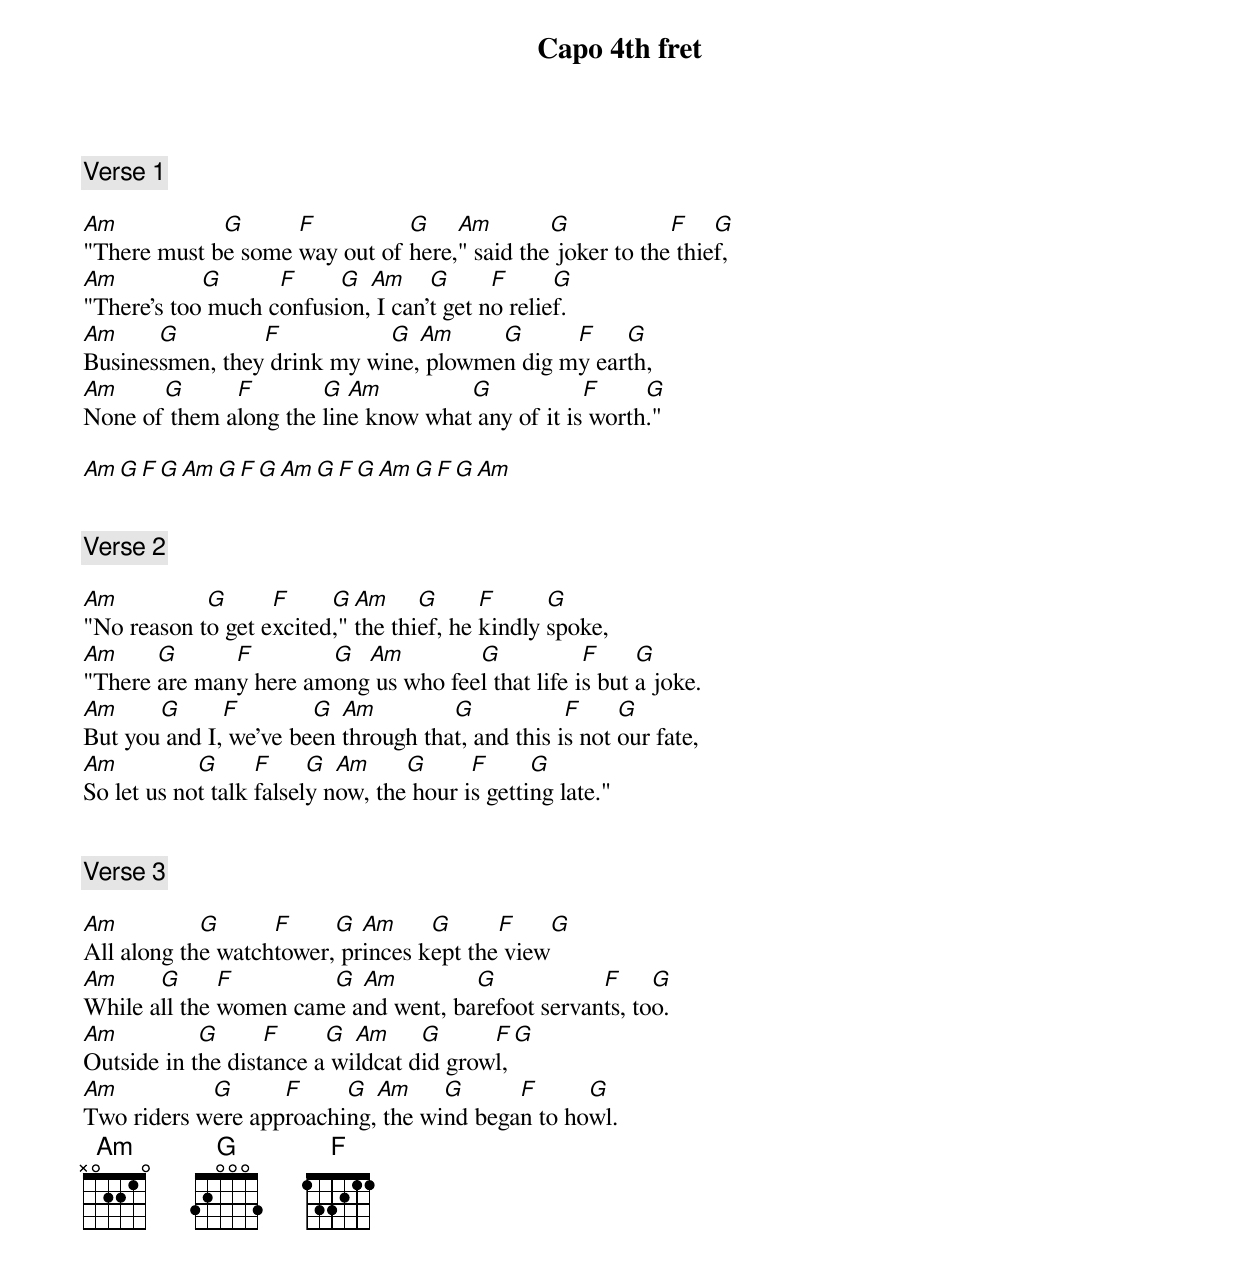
Capo 4th fret

[Verse 1]

Am           G      F          G    Am        G            F    G
"There must be some way out of here," said the joker to the thief,
Am          G      F     G  Am     G      F      G
"There's too much confusion, I can't get no relief.
Am     G         F           G  Am     G      F    G
Businessmen, they drink my wine, plowmen dig my earth,
Am     G      F        G  Am         G            F     G
None of them along the line know what any of it is worth."

Am  G F  G Am  G F  G Am  G F  G Am  G F  G Am


[Verse 2]

Am          G      F     G  Am     G      F      G
"No reason to get excited," the thief, he kindly spoke,
Am     G      F        G  Am         G            F     G
"There are many here among us who feel that life is but a joke.
Am     G      F        G  Am         G            F     G
But you and I, we've been through that, and this is not our fate,
Am          G      F     G  Am     G      F      G
So let us not talk falsely now, the hour is getting late."


[Verse 3]

Am          G      F     G  Am     G      F      G
All along the watchtower, princes kept the view
Am     G      F        G  Am         G            F     G
While all the women came and went, barefoot servants, too.
Am          G      F     G  Am     G      F      G
Outside in the distance a wildcat did growl,
Am          G      F     G  Am     G      F      G
Two riders were approaching, the wind began to howl.
